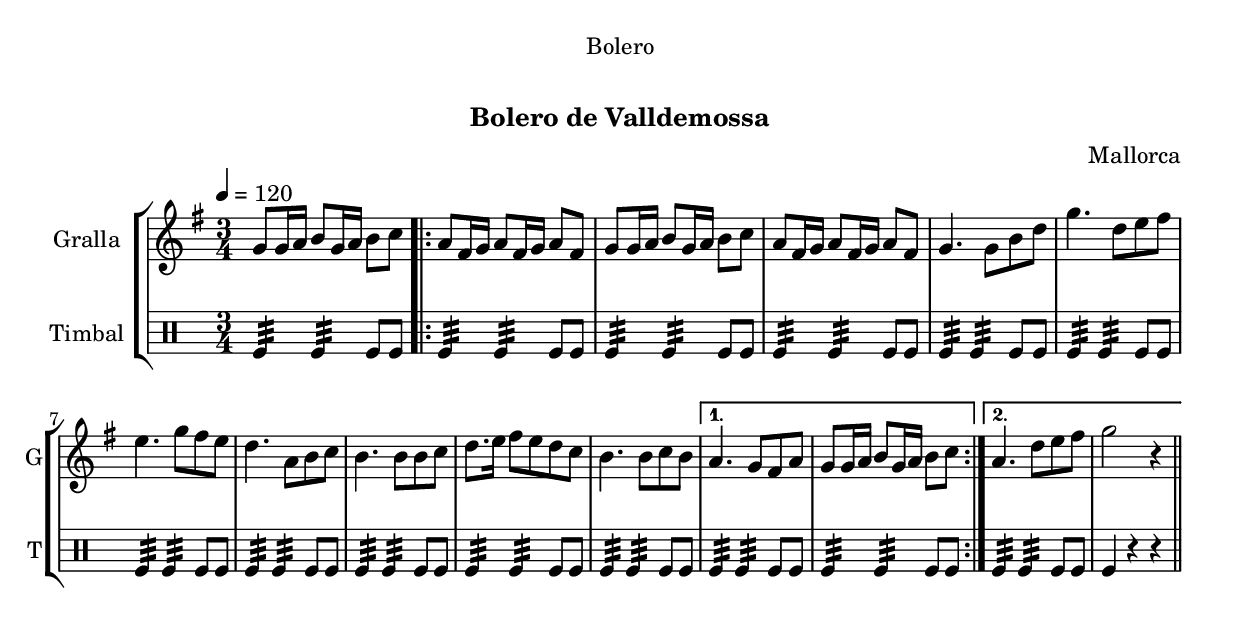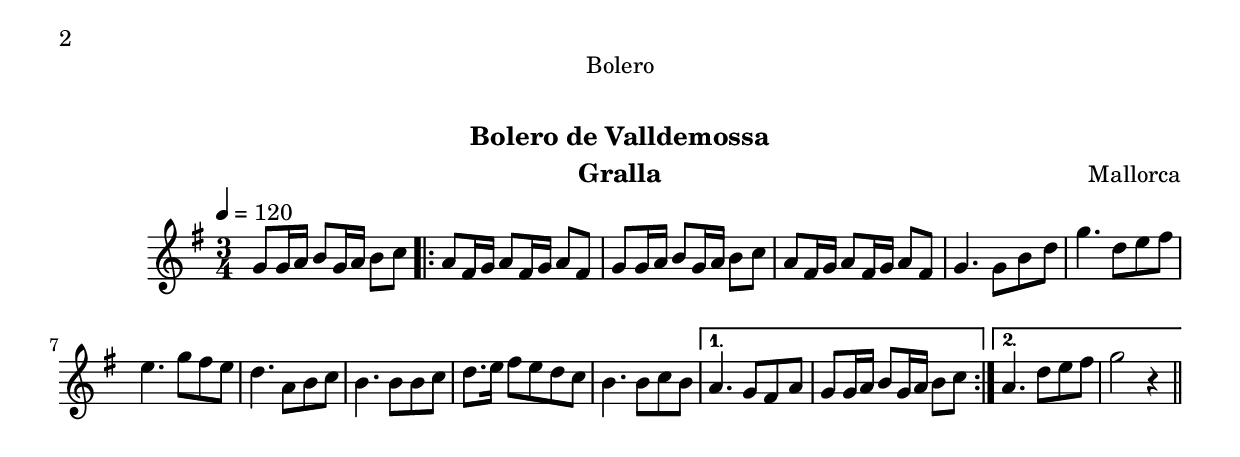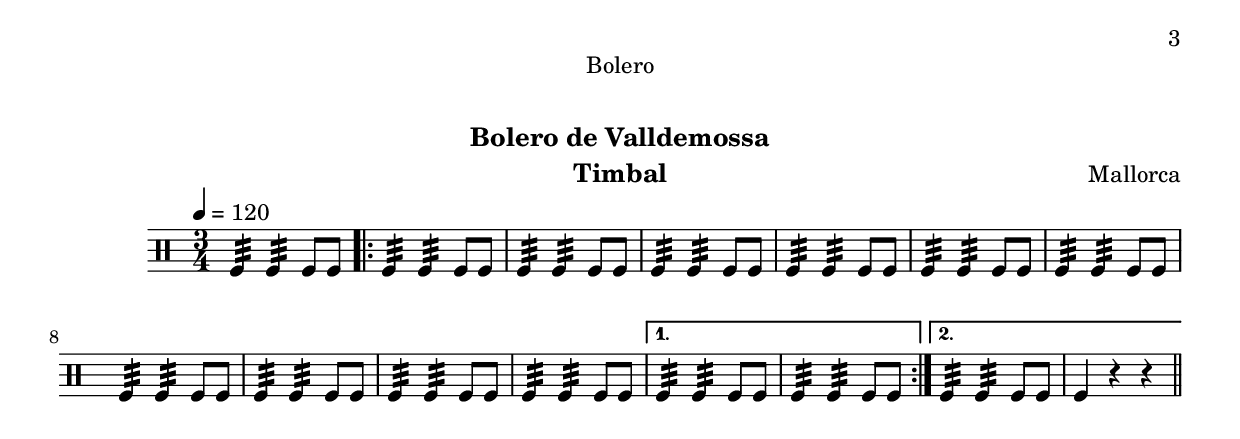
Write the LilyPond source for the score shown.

\version "2.16.0"

\header {
  dedication="Bolero"
  title="    "
  subtitle="Bolero de Valldemossa"
  subsubtitle=""
  poet=""
  meter=""
  piece=""
  composer="Mallorca"
  arranger=""
  opus=""
  instrument=""
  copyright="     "
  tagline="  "
}

liniaroAa =
\relative g'
{
  \tempo 4=120
  \clef treble
  \key g \major
  \time 3/4
  g8 g16 a b8 g16 a b8 c  |
  \repeat volta 2 { a8 fis16 g a8 fis16 g a8 fis  |
  g8 g16 a b8 g16 a b8 c  |
  a8 fis16 g a8 fis16 g a8 fis  |
  %05
  g4. g8 b d  |
  g4. d8 e fis  |
  e4. g8 fis e  |
  d4. a8 b c  |
  b4. b8 b c  |
  %10
  d8. e16 fis8 e d c  |
  b4. b8 c b }
  \alternative { { a4. g8 fis a  |
  g8 g16 a b8 g16 a b8 c }
  { a4. d8 e fis  |
  %15
  g2 r4 } } \bar "||"
}

liniaroAb =
\drummode
{
  \tempo 4=120
  \time 3/4
  tomfl4:32 tomfl:32 tomfl8 tomfl  |
  \repeat volta 2 { tomfl4:32 tomfl:32 tomfl8 tomfl  |
  tomfl4:32 tomfl:32 tomfl8 tomfl  |
  tomfl4:32 tomfl:32 tomfl8 tomfl  |
  %05
  tomfl4:32 tomfl:32 tomfl8 tomfl  |
  tomfl4:32 tomfl:32 tomfl8 tomfl  |
  tomfl4:32 tomfl:32 tomfl8 tomfl  |
  tomfl4:32 tomfl:32 tomfl8 tomfl  |
  tomfl4:32 tomfl:32 tomfl8 tomfl  |
  %10
  tomfl4:32 tomfl:32 tomfl8 tomfl  |
  tomfl4:32 tomfl:32 tomfl8 tomfl }
  \alternative { { tomfl4:32 tomfl:32 tomfl8 tomfl  |
  tomfl4:32 tomfl:32 tomfl8 tomfl }
  { tomfl4:32 tomfl:32 tomfl8 tomfl  |
  %15
  tomfl4 r r } } \bar "||"
}

\bookpart {
  \score {
    \new StaffGroup {
      \override Score.RehearsalMark #'self-alignment-X = #LEFT
      <<
        \new Staff \with {instrumentName = #"Gralla" shortInstrumentName = #"G"} \liniaroAa
        \new DrumStaff \with {instrumentName = #"Timbal" shortInstrumentName = #"T"} \liniaroAb
      >>
    }
    \layout {}
  }\score { \unfoldRepeats
    \new StaffGroup {
      \override Score.RehearsalMark #'self-alignment-X = #LEFT
      <<
        \new Staff \with {instrumentName = #"Gralla" shortInstrumentName = #"G"} \liniaroAa
        \new DrumStaff \with {instrumentName = #"Timbal" shortInstrumentName = #"T"} \liniaroAb
      >>
    }
    \midi {}
  }
}

\bookpart {
  \header {instrument="Gralla"}
  \score {
    \new StaffGroup {
      \override Score.RehearsalMark #'self-alignment-X = #LEFT
      <<
        \new Staff \liniaroAa
      >>
    }
    \layout {}
  }\score { \unfoldRepeats
    \new StaffGroup {
      \override Score.RehearsalMark #'self-alignment-X = #LEFT
      <<
        \new Staff \liniaroAa
      >>
    }
    \midi {}
  }
}

\bookpart {
  \header {instrument="Timbal"}
  \score {
    \new StaffGroup {
      \override Score.RehearsalMark #'self-alignment-X = #LEFT
      <<
        \new DrumStaff \liniaroAb
      >>
    }
    \layout {}
  }\score { \unfoldRepeats
    \new StaffGroup {
      \override Score.RehearsalMark #'self-alignment-X = #LEFT
      <<
        \new DrumStaff \liniaroAb
      >>
    }
    \midi {}
  }
}

